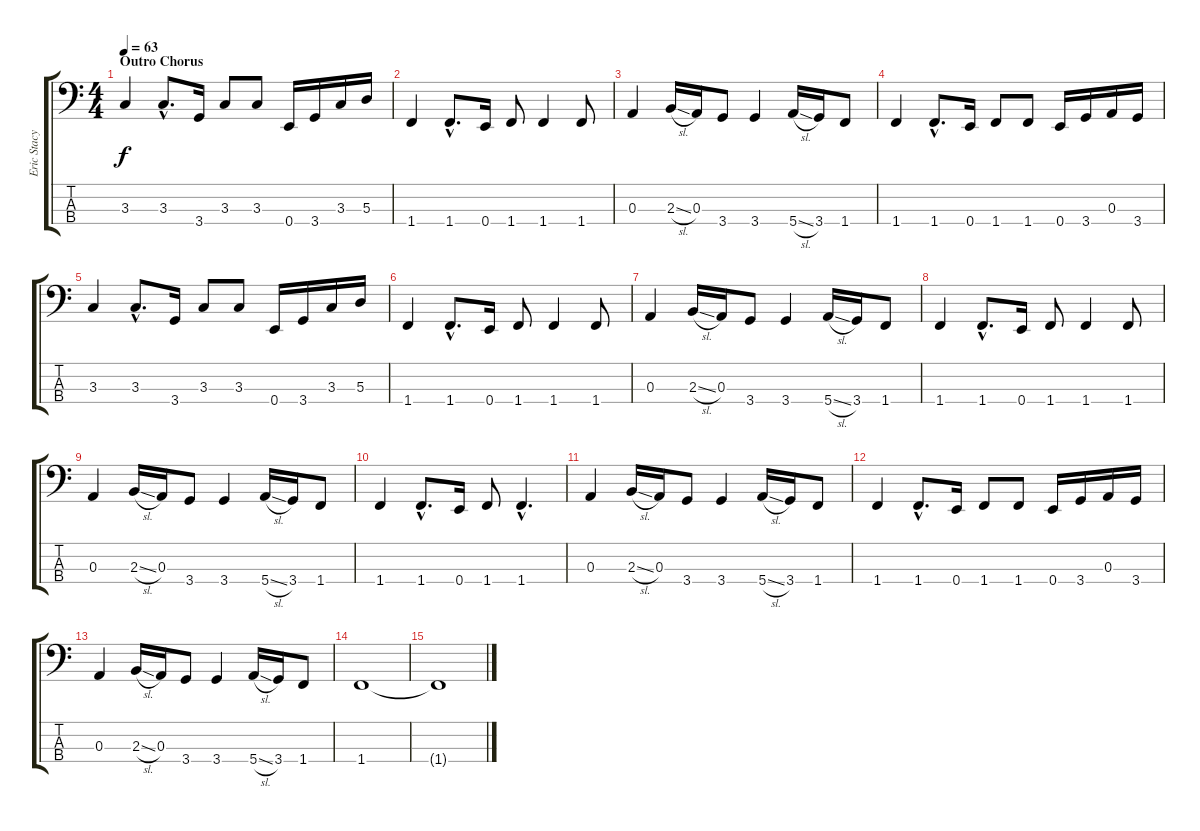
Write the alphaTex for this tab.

\track ("Eric Stacy - Bass" "Eric Stacy") {instrument electricbassfinger}
\staff {score tabs}
\tuning (G2 D2 A1 E1) {hide}
\ts (4 4)
\section ("" "Outro Chorus")
\tempo 63
\clef f4
\ks c
3.3.4{dy f} 3.3{hac}.8{d} 3.4.16 3.3.8 3.3.8 0.4.16 3.4.16 3.3.16 5.3.16 |
1.4.4 1.4{hac}.8{d} 0.4.16 1.4.8 1.4.4 1.4.8 |
0.3.4 2.3{sl}.16 0.3.16 3.4.8 3.4.4 5.4{sl}.16 3.4.16 1.4.8 |
1.4.4 1.4{hac}.8{d} 0.4.16 1.4.8 1.4.8 0.4.16 3.4.16 0.3.16 3.4.16 |
3.3.4 3.3{hac}.8{d} 3.4.16 3.3.8 3.3.8 0.4.16 3.4.16 3.3.16 5.3.16 |
1.4.4 1.4{hac}.8{d} 0.4.16 1.4.8 1.4.4 1.4.8 |
0.3.4 2.3{sl}.16 0.3.16 3.4.8 3.4.4 5.4{sl}.16 3.4.16 1.4.8 |
1.4.4 1.4{hac}.8{d} 0.4.16 1.4.8 1.4.4 1.4.8 |
0.3.4 2.3{sl}.16 0.3.16 3.4.8 3.4.4 5.4{sl}.16 3.4.16 1.4.8 |
1.4.4 1.4{hac}.8{d} 0.4.16 1.4.8 1.4{hac}.4{d} |
0.3.4 2.3{sl}.16 0.3.16 3.4.8 3.4.4 5.4{sl}.16 3.4.16 1.4.8 |
1.4.4 1.4{hac}.8{d} 0.4.16 1.4.8 1.4.8 0.4.16 3.4.16 0.3.16 3.4.16 |
0.3.4 2.3{sl}.16 0.3.16 3.4.8 3.4.4 5.4{sl}.16 3.4.16 1.4.8 |
1.4.1 |
1.4{t}.1
